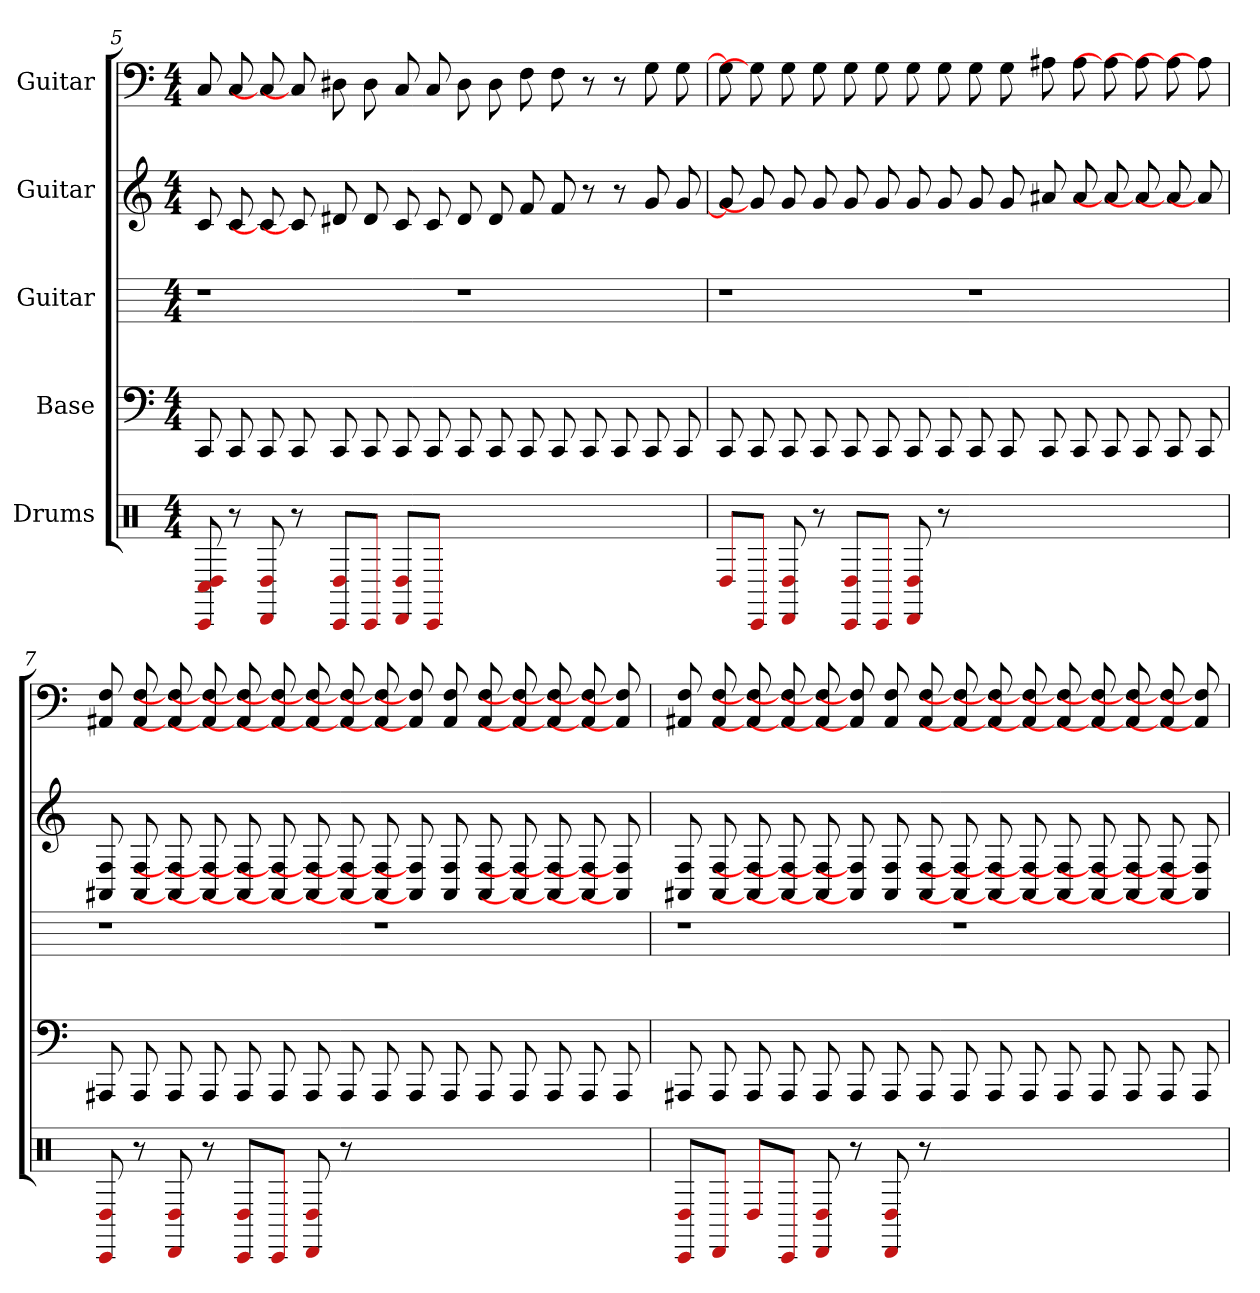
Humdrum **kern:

**kern	**kern	**kern	**kern	**kern
*part5	*part4	*part3	*part2	*part1
*staff5	*staff4	*staff3	*staff2	*staff1
*I"Drums	*I"Base	*I"Guitar	*I"Guitar	*I"Guitar
*clefX	*	*	*	*
*k[]	*k[]	*k[]	*k[]	*k[]
*M4/4	*M4/4	*M4/4	*M4/4	*M4/4
=5	=5	=5	=5	=5
8D# 8C# 8CC	8CC	1r	8c	8C
8r	8CC	.	8c	8C
8D# 8DD	8CC	.	8c]	8C]
8r	8CC	.	8c]	8C]
8D#/ 8CC/L	8CC	.	8d#	8D#
8CC/J	8CC	.	8d#	8D#
8D#/ 8DD/L	8CC	.	8c	8C
8CC/J	8CC	.	8c	8C
1ryy	8CC	1r	8d#	8D#
.	8CC	.	8d#	8D#
.	8CC	.	8f	8F
.	8CC	.	8f	8F
.	8CC	.	8r	8r
.	8CC	.	8r	8r
.	8CC	.	8g	8G
.	8CC	.	8g	8G
=6	=6	=6	=6	=6
8D#/L	8CC	1r	8g]	8G]
8CC/J	8CC	.	8g]	8G]
8D# 8DD	8CC	.	8g	8G
8r	8CC	.	8g	8G
8D#/ 8CC/L	8CC	.	8g	8G
8CC/J	8CC	.	8g	8G
8D# 8DD	8CC	.	8g	8G
8r	8CC	.	8g	8G
1ryy	8CC	1r	8g	8G
.	8CC	.	8g	8G
.	8CC	.	8a#	8A#
.	8CC	.	8a#	8A#
.	8CC	.	8a#]	8A#]
.	8CC	.	8a#]	8A#]
.	8CC	.	8a#]	8A#]
.	8CC	.	8a#]	8A#]
=7	=7	=7	=7	=7
8D# 8CC	8AAA#	1r	8F 8AA#	8F 8AA#
8r	8AAA#	.	8F 8AA#	8F 8AA#
8D# 8DD	8AAA#	.	8F] 8AA#]	8F] 8AA#]
8r	8AAA#	.	8F] 8AA#]	8F] 8AA#]
8D#/ 8CC/L	8AAA#	.	8F] 8AA#]	8F] 8AA#]
8CC/J	8AAA#	.	8F] 8AA#]	8F] 8AA#]
8D# 8DD	8AAA#	.	8F] 8AA#]	8F] 8AA#]
8r	8AAA#	.	8F] 8AA#]	8F] 8AA#]
1ryy	8AAA#	1r	8F] 8AA#]	8F] 8AA#]
.	8AAA#	.	8F] 8AA#]	8F] 8AA#]
.	8AAA#	.	8F 8AA#	8F 8AA#
.	8AAA#	.	8F 8AA#	8F 8AA#
.	8AAA#	.	8F] 8AA#]	8F] 8AA#]
.	8AAA#	.	8F] 8AA#]	8F] 8AA#]
.	8AAA#	.	8F] 8AA#]	8F] 8AA#]
.	8AAA#	.	8F] 8AA#]	8F] 8AA#]
=8	=8	=8	=8	=8
8D#/ 8CC/L	8AAA#	1r	8F 8AA#	8F 8AA#
8DD/J	8AAA#	.	8F 8AA#	8F 8AA#
8D#/L	8AAA#	.	8F] 8AA#]	8F] 8AA#]
8CC/J	8AAA#	.	8F] 8AA#]	8F] 8AA#]
8D# 8DD	8AAA#	.	8F] 8AA#]	8F] 8AA#]
8r	8AAA#	.	8F] 8AA#]	8F] 8AA#]
8D# 8DD	8AAA#	.	8F 8AA#	8F 8AA#
8r	8AAA#	.	8F 8AA#	8F 8AA#
1ryy	8AAA#	1r	8F] 8AA#]	8F] 8AA#]
.	8AAA#	.	8F] 8AA#]	8F] 8AA#]
.	8AAA#	.	8F] 8AA#]	8F] 8AA#]
.	8AAA#	.	8F] 8AA#]	8F] 8AA#]
.	8AAA#	.	8F] 8AA#]	8F] 8AA#]
.	8AAA#	.	8F] 8AA#]	8F] 8AA#]
.	8AAA#	.	8F] 8AA#]	8F] 8AA#]
.	8AAA#	.	8F] 8AA#]	8F] 8AA#]
=	=	=	=	=
*-	*-	*-	*-	*-
